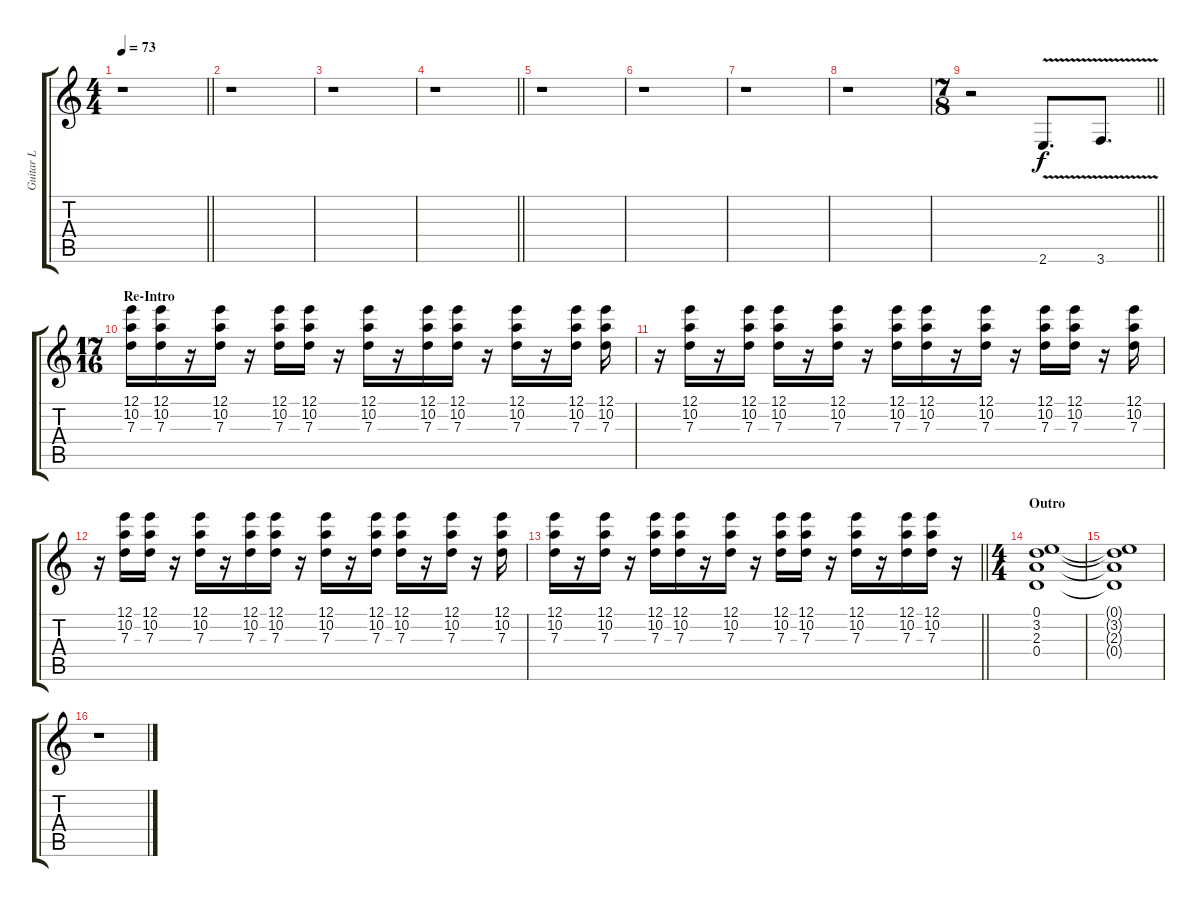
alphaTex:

\track ("Guitar L" "Guitar L") {instrument distortionguitar}
\staff {score tabs}
\tuning (E4 B3 G3 D3 A2 D2) {hide}
\ts (4 4)
\tempo 73
\clef g2
\barLineRight lightlight
\ks c
r.1{dy f} |
r.1 |
r.1 |
\barLineRight lightlight
r.1 |
r.1 |
r.1 |
r.1 |
r.1 |
\ts (7 8)
\barLineRight lightlight
r.2{volume 12 instrument distortionguitar} 2.6{v}.8{d} 3.6{v}.8{d} |
\ts (17 16)
\section ("" "Re-Intro")
(12.1 10.2 7.3).16 (12.1 10.2 7.3).16 r.16 (12.1 10.2 7.3).16 r.16 (12.1 10.2 7.3).16 (12.1 10.2 7.3).16 r.16 (12.1 10.2 7.3).16 r.16 (12.1 10.2 7.3).16 (12.1 10.2 7.3).16 r.16 (12.1 10.2 7.3).16 r.16 (12.1 10.2 7.3).16 (12.1 10.2 7.3).16 |
r.16 (12.1 10.2 7.3).16 r.16 (12.1 10.2 7.3).16 (12.1 10.2 7.3).16 r.16 (12.1 10.2 7.3).16 r.16 (12.1 10.2 7.3).16 (12.1 10.2 7.3).16 r.16 (12.1 10.2 7.3).16 r.16 (12.1 10.2 7.3).16 (12.1 10.2 7.3).16 r.16 (12.1 10.2 7.3).16 |
r.16 (12.1 10.2 7.3).16 (12.1 10.2 7.3).16 r.16 (12.1 10.2 7.3).16 r.16 (12.1 10.2 7.3).16 (12.1 10.2 7.3).16 r.16 (12.1 10.2 7.3).16 r.16 (12.1 10.2 7.3).16 (12.1 10.2 7.3).16 r.16 (12.1 10.2 7.3).16 r.16 (12.1 10.2 7.3).16 |
\barLineRight lightlight
(12.1 10.2 7.3).16 r.16 (12.1 10.2 7.3).16 r.16 (12.1 10.2 7.3).16 (12.1 10.2 7.3).16 r.16 (12.1 10.2 7.3).16 r.16 (12.1 10.2 7.3).16 (12.1 10.2 7.3).16 r.16 (12.1 10.2 7.3).16 r.16 (12.1 10.2 7.3).16 (12.1 10.2 7.3).16 r.16 |
\ts (4 4)
\section ("" "Outro")
(0.1 3.2 2.3 0.4).1 |
(0.1{t} 3.2{t} 2.3{t} 0.4{t}).1 |
r.1
